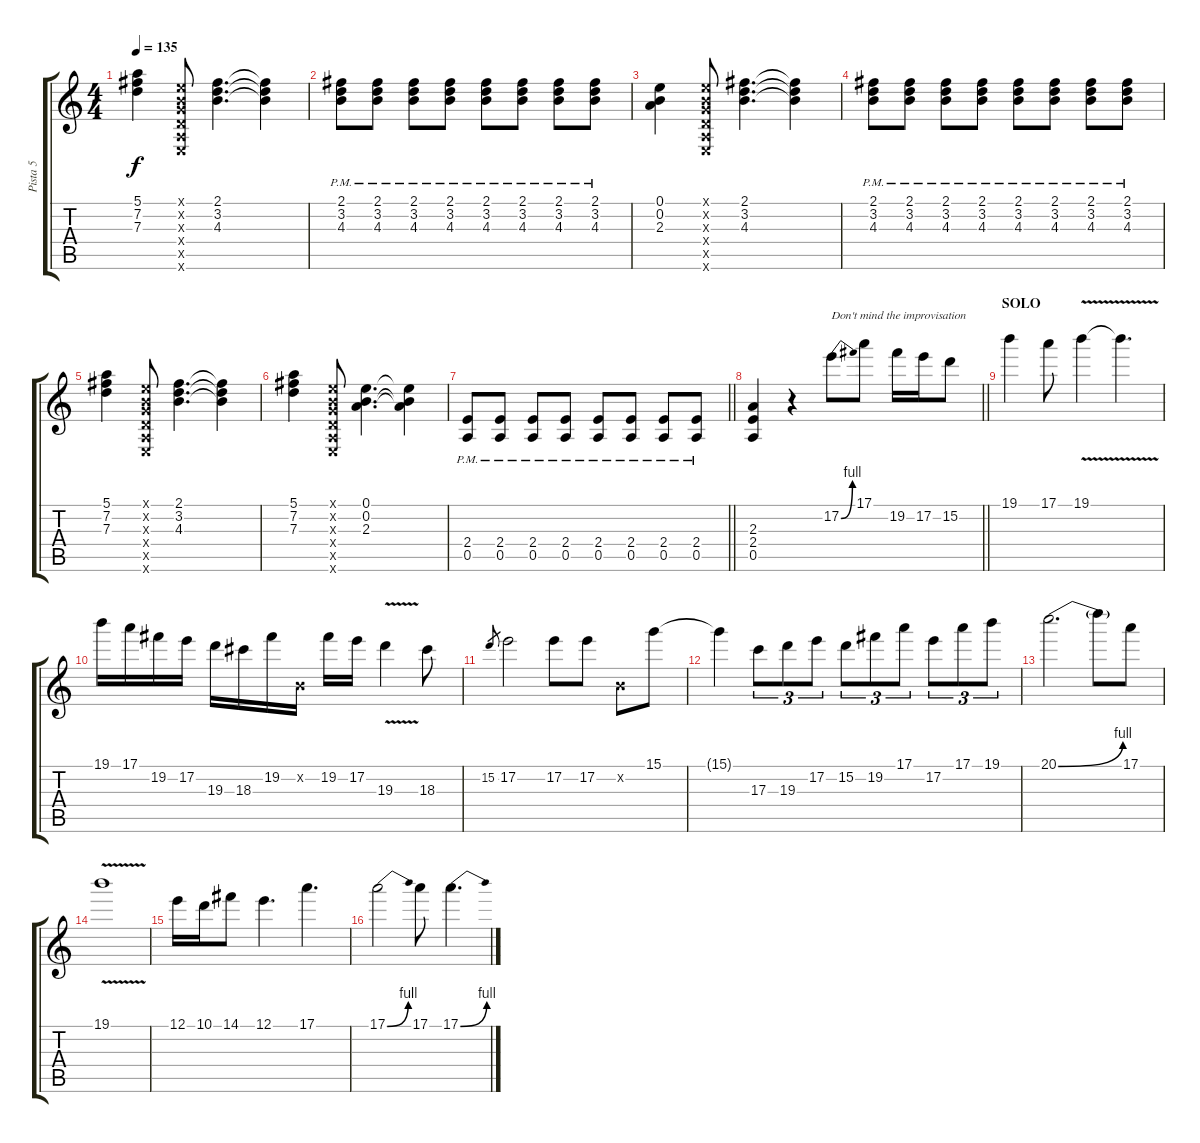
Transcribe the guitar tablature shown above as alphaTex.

\track ("Pista 5" "Pista 5") {instrument distortionguitar}
\staff {score tabs}
\tuning (E4 B3 G3 D3 A2 E2) {hide}
\ts (4 4)
\tempo 135
\clef g2
\ks c
(5.1 7.2 7.3).4{dy f} (0.1{x} 0.2{x} 0.3{x} 0.4{x} 0.5{x} 0.6{x}).8 (2.1 3.2 4.3).4{d} (2.1{t} 3.2{t} 4.3{t}).4 |
(2.1{pm} 3.2{pm} 4.3{pm}).8 (2.1{pm} 3.2{pm} 4.3{pm}).8 (2.1{pm} 3.2{pm} 4.3{pm}).8 (2.1{pm} 3.2{pm} 4.3{pm}).8 (2.1{pm} 3.2{pm} 4.3{pm}).8 (2.1{pm} 3.2{pm} 4.3{pm}).8 (2.1{pm} 3.2{pm} 4.3{pm}).8 (2.1{pm} 3.2{pm} 4.3{pm}).8 |
(0.1 0.2 2.3).4 (0.1{x} 0.2{x} 0.3{x} 0.4{x} 0.5{x} 0.6{x}).8 (2.1 3.2 4.3).4{d} (2.1{t} 3.2{t} 4.3{t}).4 |
(2.1{pm} 3.2{pm} 4.3{pm}).8 (2.1{pm} 3.2{pm} 4.3{pm}).8 (2.1{pm} 3.2{pm} 4.3{pm}).8 (2.1{pm} 3.2{pm} 4.3{pm}).8 (2.1{pm} 3.2{pm} 4.3{pm}).8 (2.1{pm} 3.2{pm} 4.3{pm}).8 (2.1{pm} 3.2{pm} 4.3{pm}).8 (2.1{pm} 3.2{pm} 4.3{pm}).8 |
(5.1 7.2 7.3).4 (0.1{x} 0.2{x} 0.3{x} 0.4{x} 0.5{x} 0.6{x}).8 (2.1 3.2 4.3).4{d} (2.1{t} 3.2{t} 4.3{t}).4 |
(5.1 7.2 7.3).4 (0.1{x} 0.2{x} 0.3{x} 0.4{x} 0.5{x} 0.6{x}).8 (0.1 0.2 2.3).4{d} (0.1{t} 0.2{t} 2.3{t}).4 |
\barLineRight lightlight
(2.4{pm} 0.5{pm}).8 (2.4{pm} 0.5{pm}).8 (2.4{pm} 0.5{pm}).8 (2.4{pm} 0.5{pm}).8 (2.4{pm} 0.5{pm}).8 (2.4{pm} 0.5{pm}).8 (2.4{pm} 0.5{pm}).8 (2.4{pm} 0.5{pm}).8 |
\barLineRight lightlight
(2.3 2.4 0.5).4 r.4 17.2{be (bend 0 0 60 4)}.8{txt "Don't mind the improvisation"} 17.1.8 19.2.16 17.2.16 15.2.8 |
\section ("" "SOLO")
19.1.4 17.1.8 19.1{v}.4 19.1{t}.4{d} |
19.1.16 17.1.16 19.2.16 17.2.16 19.3.16 18.3.16 19.2.16 0.2{x}.16 19.2.16 17.2.16 19.3{v}.4 18.3.8 |
15.2.8{gr} 17.2.2 17.2.8 17.2.8 0.2{x}.8 15.1.8 |
15.1{t}.4 17.3.8{tu (3 2)} 19.3.8{tu (3 2)} 17.2.8{tu (3 2)} 15.2.8{tu (3 2)} 19.2.8{tu (3 2)} 17.1.8{tu (3 2)} 17.2.8{tu (3 2)} 17.1.8{tu (3 2)} 19.1.8{tu (3 2)} |
20.1{be (bend 0 0 60 4)}.2{d} 20.1{t}.8 17.1.8 |
19.1{v}.1 |
12.1.16 10.1.16 14.1.8 12.1.4{d} 17.1.4{d} |
17.1{be (bend 0 0 60 4)}.2 17.1.8 17.1{be (bend 0 0 60 4)}.4{d}
